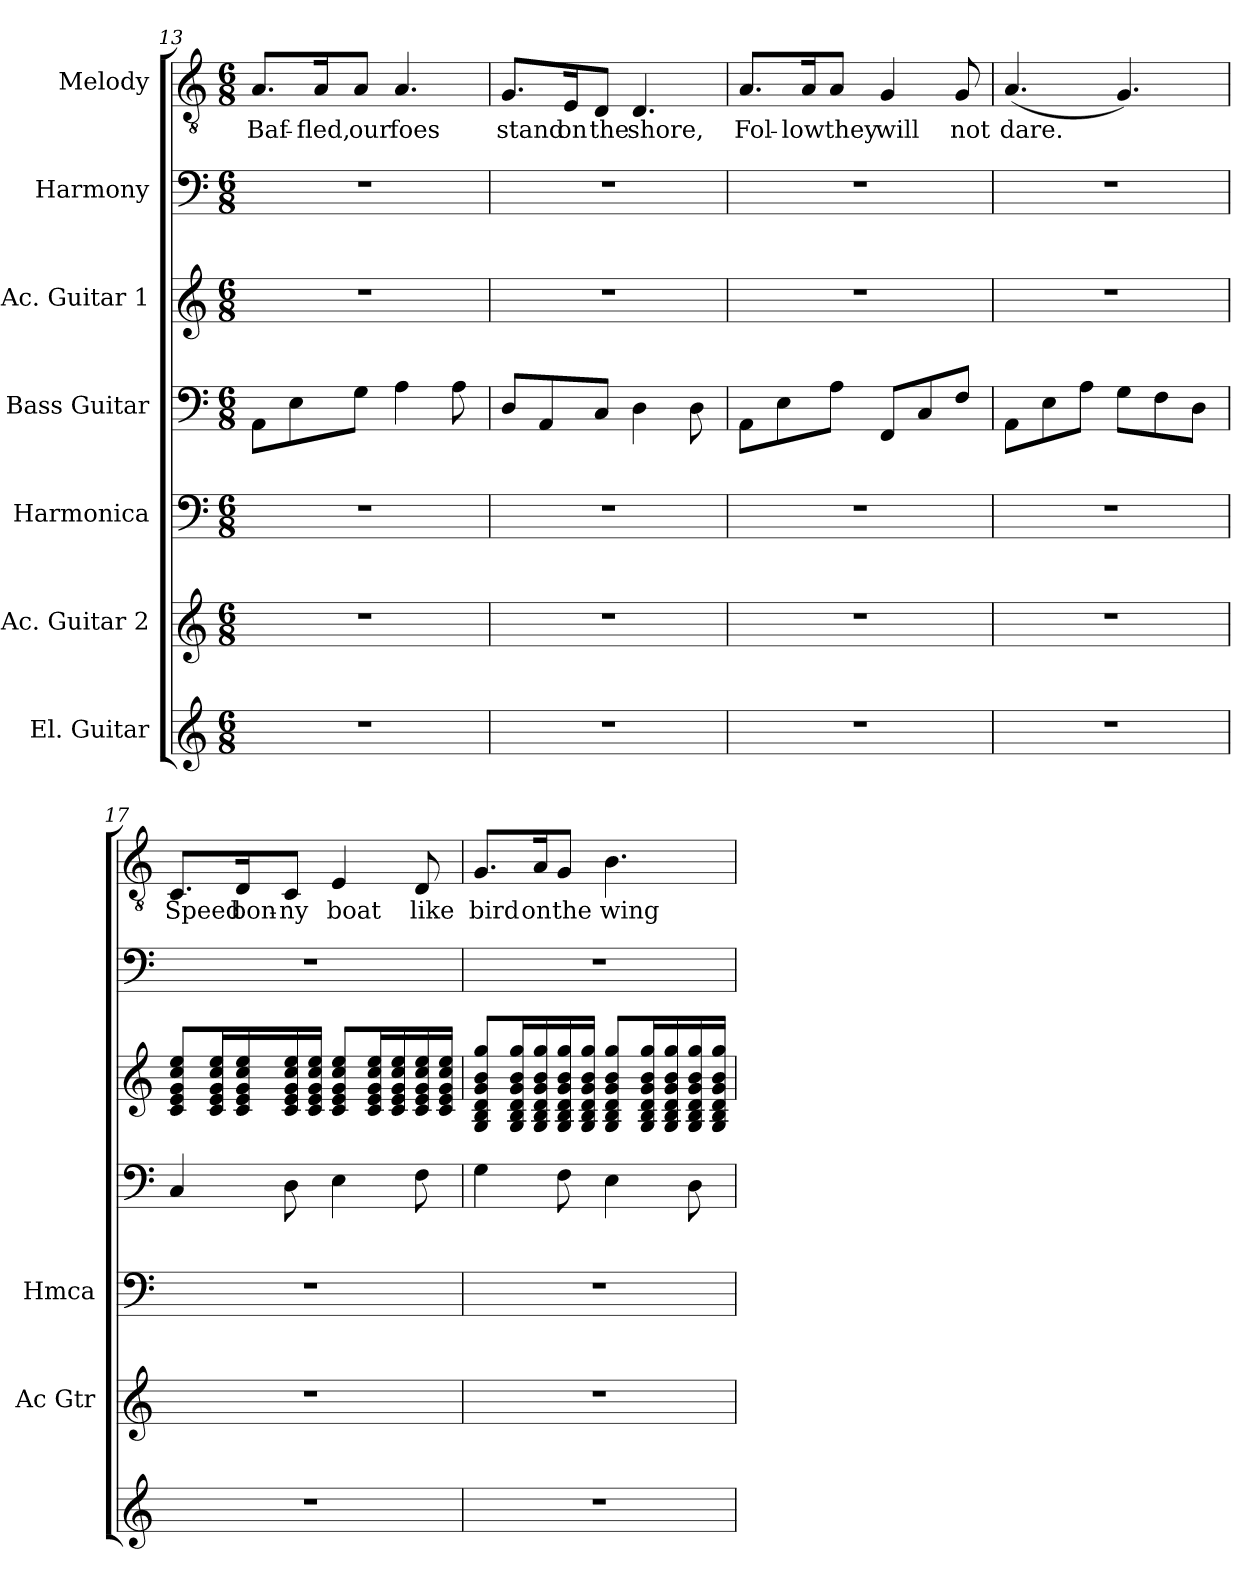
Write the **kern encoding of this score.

**kern	**kern	**kern	**kern	**kern	**kern	**kern	**text
*part7	*part6	*part5	*part4	*part3	*part2	*part1	*part1
*staff7	*staff6	*staff5	*staff4	*staff3	*staff2	*staff1	*staff1
*I"El. Guitar	*I"Ac. Guitar 2	*I"Harmonica	*I"Bass Guitar	*I"Ac. Guitar 1	*I"Harmony	*I"Melody	*
*	*I'Ac Gtr	*I'Hmca	*	*	*	*	*
!!LO:PB:g=z
*clefG2	*clefG2	*clefF4	*clefF4	*clefG2	*clefF4	*clefGv2	*
*ITrd7c12	*ITrd7c12	*	*ITrd7c12	*	*	*	*
*k[]	*k[]	*k[]	*k[]	*k[]	*k[]	*k[]	*
*C:	*C:	*C:	*C:	*C:	*C:	*C:	*
*M6/8	*M6/8	*M6/8	*M6/8	*M6/8	*M6/8	*M6/8	*
=13	=13	=13	=13	=13	=13	=13	=13
!	!	!	!	!	!	!	!LO:LY:b
2.r	2.r	2.r	8AAA\L	2.r	2.r	8.A/L	Baf-
.	.	.	8EE\	.	.	.	.
!	!	!	!	!	!	!	!LO:LY:b
.	.	.	.	.	.	16A/k	-fled,
!	!	!	!	!	!	!	!LO:LY:b
.	.	.	8GG\J	.	.	8A/J	our
!	!	!	!	!	!	!	!LO:LY:b
.	.	.	4AA\	.	.	4.A/	foes
.	.	.	8AA\	.	.	.	.
=14	=14	=14	=14	=14	=14	=14	=14
!	!	!	!	!	!	!	!LO:LY:b
2.r	2.r	2.r	8DD/L	2.r	2.r	8.G/L	stand
.	.	.	8AAA/	.	.	.	.
!	!	!	!	!	!	!	!LO:LY:b
.	.	.	.	.	.	16E/k	on
!	!	!	!	!	!	!	!LO:LY:b
.	.	.	8CC/J	.	.	8D/J	the
!	!	!	!	!	!	!	!LO:LY:b
.	.	.	4DD\	.	.	4.D/	shore,
.	.	.	8DD\	.	.	.	.
=15	=15	=15	=15	=15	=15	=15	=15
!	!	!	!	!	!	!	!LO:LY:b
2.r	2.r	2.r	8AAA\L	2.r	2.r	8.A/L	Fol-
.	.	.	8EE\	.	.	.	.
!	!	!	!	!	!	!	!LO:LY:b
.	.	.	.	.	.	16A/k	-low
!	!	!	!	!	!	!	!LO:LY:b
.	.	.	8AA\J	.	.	8A/J	they
!	!	!	!	!	!	!	!LO:LY:b
.	.	.	8FFF/L	.	.	4G/	will
.	.	.	8CC/	.	.	.	.
!	!	!	!	!	!	!	!LO:LY:b
.	.	.	8FF/J	.	.	8G/	not
=16	=16	=16	=16	=16	=16	=16	=16
!	!	!	!	!	!	!	!LO:LY:b
2.r	2.r	2.r	8AAA\L	2.r	2.r	(<4.A/	dare.
.	.	.	8EE\	.	.	.	.
.	.	.	8AA\J	.	.	.	.
.	.	.	8GG\L	.	.	4.G/)	.
.	.	.	8FF\	.	.	.	.
.	.	.	8DD\J	.	.	.	.
=17	=17	=17	=17	=17	=17	=17	=17
!	!	!	!	!	!	!	!LO:LY:b
2.r	2.r	2.r	4CC/	8c/ 8e/ 8g/ 8cc/ 8ee/L	2.r	8.C/L	Speed
.	.	.	.	16c/ 16e/ 16g/ 16cc/ 16ee/L	.	.	.
!	!	!	!	!	!	!	!LO:LY:b
.	.	.	.	16c/ 16e/ 16g/ 16cc/ 16ee/	.	16D/k	bon-
!	!	!	!	!	!	!	!LO:LY:b
.	.	.	8DD\	16c/ 16e/ 16g/ 16cc/ 16ee/	.	8C/J	-ny
.	.	.	.	16c/ 16e/ 16g/ 16cc/ 16ee/JJ	.	.	.
!	!	!	!	!	!	!	!LO:LY:b
.	.	.	4EE\	8c/ 8e/ 8g/ 8cc/ 8ee/L	.	4E/	boat
.	.	.	.	16c/ 16e/ 16g/ 16cc/ 16ee/L	.	.	.
.	.	.	.	16c/ 16e/ 16g/ 16cc/ 16ee/	.	.	.
!	!	!	!	!	!	!	!LO:LY:b
.	.	.	8FF\	16c/ 16e/ 16g/ 16cc/ 16ee/	.	8D/	like
.	.	.	.	16c/ 16e/ 16g/ 16cc/ 16ee/JJ	.	.	.
!!LO:PB:g=z
=18	=18	=18	=18	=18	=18	=18	=18
!	!	!	!	!	!	!	!LO:LY:b
2.r	2.r	2.r	4GG\	8G/ 8B/ 8d/ 8g/ 8b/ 8gg/L	2.r	8.G/L	bird
.	.	.	.	16G/ 16B/ 16d/ 16g/ 16b/ 16gg/L	.	.	.
!	!	!	!	!	!	!	!LO:LY:b
.	.	.	.	16G/ 16B/ 16d/ 16g/ 16b/ 16gg/	.	16A/k	on
!	!	!	!	!	!	!	!LO:LY:b
.	.	.	8FF\	16G/ 16B/ 16d/ 16g/ 16b/ 16gg/	.	8G/J	the
.	.	.	.	16G/ 16B/ 16d/ 16g/ 16b/ 16gg/JJ	.	.	.
!	!	!	!	!	!	!	!LO:LY:b
.	.	.	4EE\	8G/ 8B/ 8d/ 8g/ 8b/ 8gg/L	.	4.B\	wing
.	.	.	.	16G/ 16B/ 16d/ 16g/ 16b/ 16gg/L	.	.	.
.	.	.	.	16G/ 16B/ 16d/ 16g/ 16b/ 16gg/	.	.	.
.	.	.	8DD\	16G/ 16B/ 16d/ 16g/ 16b/ 16gg/	.	.	.
.	.	.	.	16G/ 16B/ 16d/ 16g/ 16b/ 16gg/JJ	.	.	.
=	=	=	=	=	=	=	=
*-	*-	*-	*-	*-	*-	*-	*-
